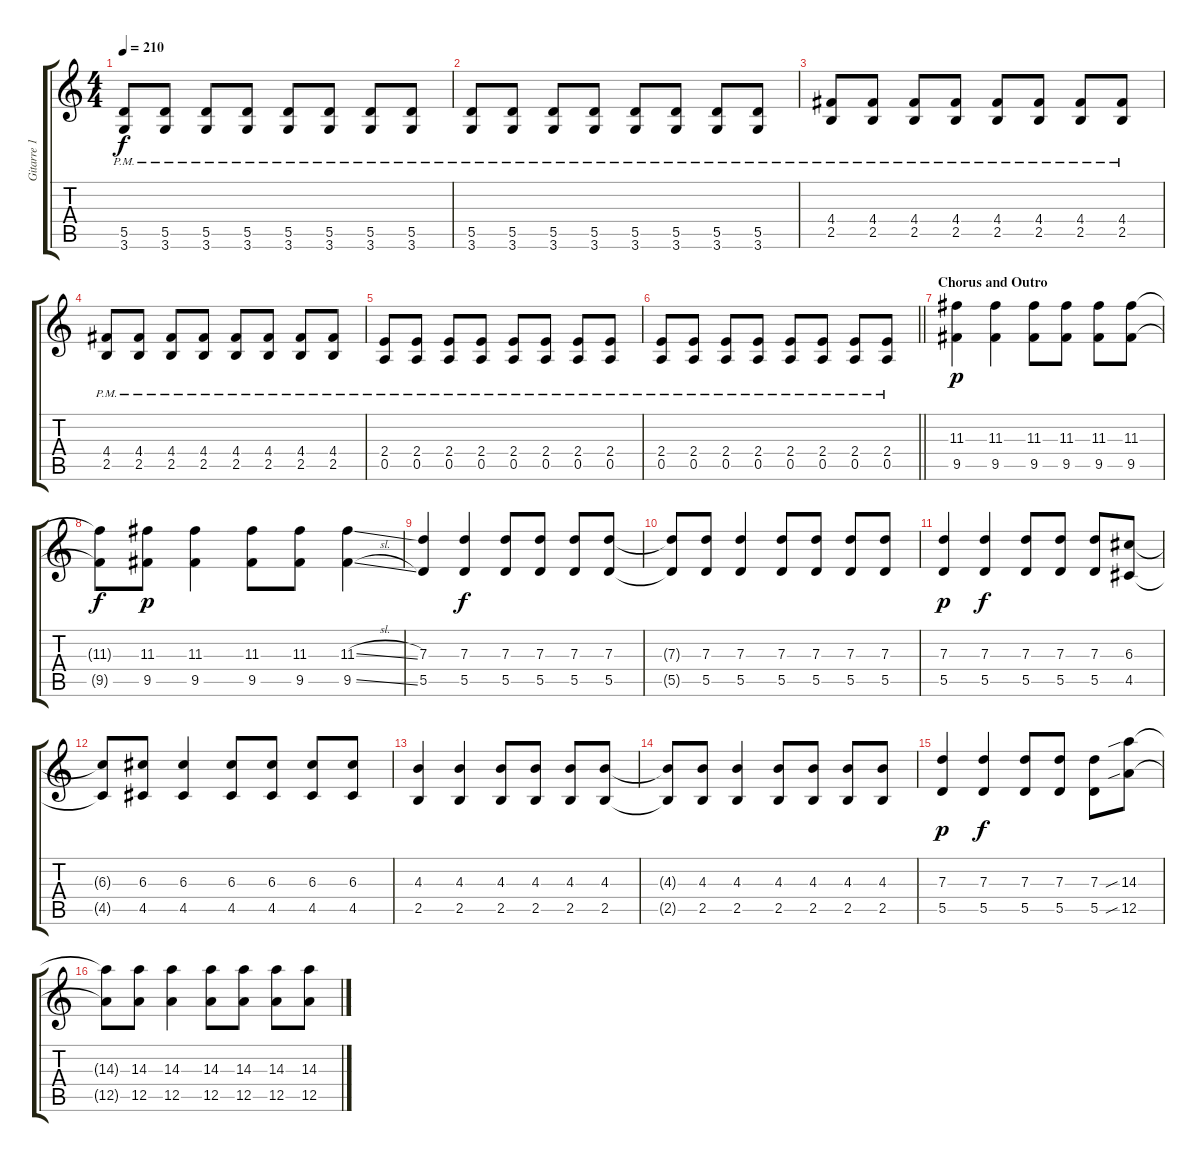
\track ("Gitarre 1" "Gitarre 1") {instrument distortionguitar}
\staff {score tabs}
\tuning (E4 B3 G3 D3 A2 E2) {hide}
\ts (4 4)
\tempo 210
\clef g2
\ks c
(5.5{pm} 3.6{pm}).8{dy f} (5.5{pm} 3.6{pm}).8 (5.5{pm} 3.6{pm}).8 (5.5{pm} 3.6{pm}).8 (5.5{pm} 3.6{pm}).8 (5.5{pm} 3.6{pm}).8 (5.5{pm} 3.6{pm}).8 (5.5{pm} 3.6{pm}).8 |
(5.5{pm} 3.6{pm}).8 (5.5{pm} 3.6{pm}).8 (5.5{pm} 3.6{pm}).8 (5.5{pm} 3.6{pm}).8 (5.5{pm} 3.6{pm}).8 (5.5{pm} 3.6{pm}).8 (5.5{pm} 3.6{pm}).8 (5.5{pm} 3.6{pm}).8 |
(4.4{pm} 2.5{pm}).8 (4.4{pm} 2.5{pm}).8 (4.4{pm} 2.5{pm}).8 (4.4{pm} 2.5{pm}).8 (4.4{pm} 2.5{pm}).8 (4.4{pm} 2.5{pm}).8 (4.4{pm} 2.5{pm}).8 (4.4{pm} 2.5{pm}).8 |
(4.4{pm} 2.5{pm}).8 (4.4{pm} 2.5{pm}).8 (4.4{pm} 2.5{pm}).8 (4.4{pm} 2.5{pm}).8 (4.4{pm} 2.5{pm}).8 (4.4{pm} 2.5{pm}).8 (4.4{pm} 2.5{pm}).8 (4.4{pm} 2.5{pm}).8 |
(2.4{pm} 0.5{pm}).8 (2.4{pm} 0.5{pm}).8 (2.4{pm} 0.5{pm}).8 (2.4{pm} 0.5{pm}).8 (2.4{pm} 0.5{pm}).8 (2.4{pm} 0.5{pm}).8 (2.4{pm} 0.5{pm}).8 (2.4{pm} 0.5{pm}).8 |
\barLineRight lightlight
(2.4{pm} 0.5{pm}).8 (2.4{pm} 0.5{pm}).8 (2.4{pm} 0.5{pm}).8 (2.4{pm} 0.5{pm}).8 (2.4{pm} 0.5{pm}).8 (2.4{pm} 0.5{pm}).8 (2.4{pm} 0.5{pm}).8 (2.4{pm} 0.5{pm}).8 |
\section ("" "Chorus and Outro")
(11.3 9.5).4{dy p} (11.3 9.5).4 (11.3 9.5).8 (11.3 9.5).8 (11.3 9.5).8 (11.3 9.5).8 |
(11.3{t} 9.5{t}).8{dy f} (11.3 9.5).8{dy p} (11.3 9.5).4 (11.3 9.5).8 (11.3 9.5).8 (11.3{sl} 9.5{sl}).4 |
(7.3 5.5).4 (7.3 5.5).4{dy f} (7.3 5.5).8 (7.3 5.5).8 (7.3 5.5).8 (7.3 5.5).8 |
(7.3{t} 5.5{t}).8 (7.3 5.5).8 (7.3 5.5).4 (7.3 5.5).8 (7.3 5.5).8 (7.3 5.5).8 (7.3 5.5).8 |
(7.3 5.5).4{dy p} (7.3 5.5).4{dy f} (7.3 5.5).8 (7.3 5.5).8 (7.3 5.5).8 (6.3 4.5).8 |
(6.3{t} 4.5{t}).8 (6.3 4.5).8 (6.3 4.5).4 (6.3 4.5).8 (6.3 4.5).8 (6.3 4.5).8 (6.3 4.5).8 |
(4.3 2.5).4 (4.3 2.5).4 (4.3 2.5).8 (4.3 2.5).8 (4.3 2.5).8 (4.3 2.5).8 |
(4.3{t} 2.5{t}).8 (4.3 2.5).8 (4.3 2.5).4 (4.3 2.5).8 (4.3 2.5).8 (4.3 2.5).8 (4.3 2.5).8 |
(7.3 5.5).4{dy p} (7.3 5.5).4{dy f} (7.3 5.5).8 (7.3 5.5).8 (7.3 5.5).8 (14.3{sib} 12.5{sib}).8 |
(14.3{t} 12.5{t}).8 (14.3 12.5).8 (14.3 12.5).4 (14.3 12.5).8 (14.3 12.5).8 (14.3 12.5).8 (14.3 12.5).8
